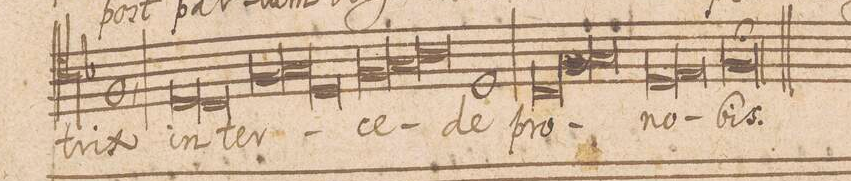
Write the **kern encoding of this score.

**kern	**text
*I"TENOR.	*
*clefC4	*
*k[b-]	*
*met(C|)	*
*M2/1	*
1F,	-trix
=66-	=66-
*lig	*
1D	in-
1C	.
*Xlig	*
=67-	=67-
*lig	*
1F	-ter-
1G	.
=68-	=68-
1D	.
*Xlig	*
*lig	*
1F	-ce-
=69-	=69-
1G	.
1A	.
*Xlig	*
=70-	=70-
1D	-de
*lig	*
1C	pro
=71-	=71-
1F	.
1G	.
*Xlig	*
=72-	=72-
*lig	*
1D	no-
1E	.
*Xlig	*
=73-	=73-
0F;>	-bis.
==	==
*-	*-
